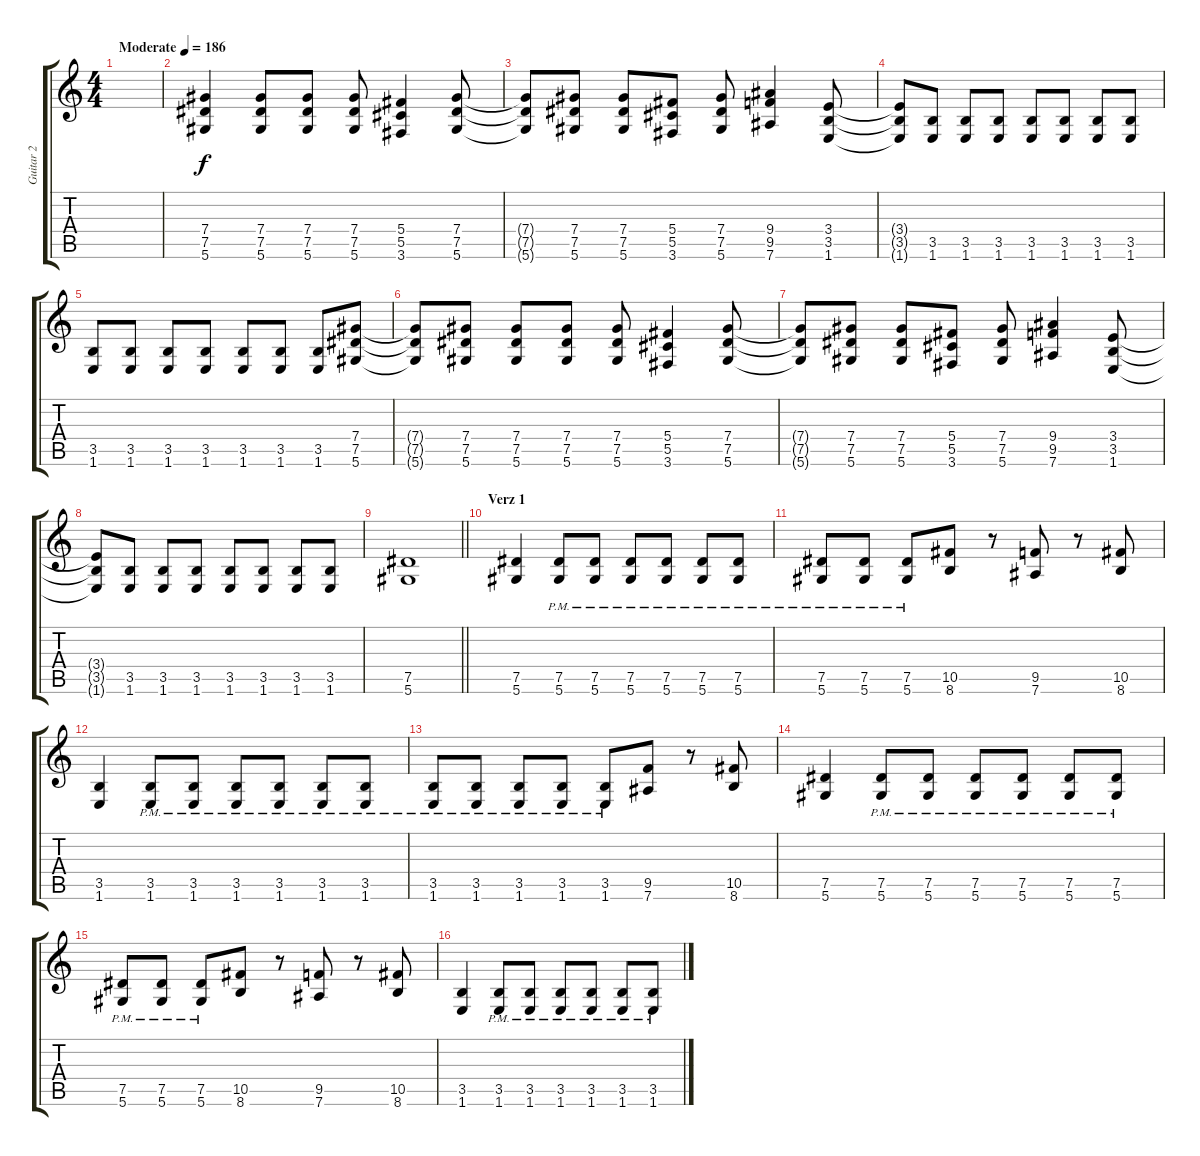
\track ("Guitar 2" "Guitar 2") {instrument distortionguitar}
\staff {score tabs}
\tuning (Eb4 Bb3 Gb3 Db3 Ab2 Eb2) {hide}
\ts (4 4)
\tempo (186 "Moderate")
\clef g2
\ks c
|
(7.4 7.5 5.6).4 (7.4 7.5 5.6).8 (7.4 7.5 5.6).8 (7.4 7.5 5.6).8 (5.4 5.5 3.6).4 (7.4 7.5 5.6).8 |
(7.4{t} 7.5{t} 5.6{t}).8 (7.4 7.5 5.6).8 (7.4 7.5 5.6).8 (5.4 5.5 3.6).8 (7.4 7.5 5.6).8 (9.4 9.5 7.6).4 (3.4 3.5 1.6).8 |
(3.4{t} 3.5{t} 1.6{t}).8 (3.5 1.6).8 (3.5 1.6).8 (3.5 1.6).8 (3.5 1.6).8 (3.5 1.6).8 (3.5 1.6).8 (3.5 1.6).8 |
(3.5 1.6).8 (3.5 1.6).8 (3.5 1.6).8 (3.5 1.6).8 (3.5 1.6).8 (3.5 1.6).8 (3.5 1.6).8 (7.4 7.5 5.6).8 |
(7.4{t} 7.5{t} 5.6{t}).8 (7.4 7.5 5.6).8 (7.4 7.5 5.6).8 (7.4 7.5 5.6).8 (7.4 7.5 5.6).8 (5.4 5.5 3.6).4 (7.4 7.5 5.6).8 |
(7.4{t} 7.5{t} 5.6{t}).8 (7.4 7.5 5.6).8 (7.4 7.5 5.6).8 (5.4 5.5 3.6).8 (7.4 7.5 5.6).8 (9.4 9.5 7.6).4 (3.4 3.5 1.6).8 |
(3.4{t} 3.5{t} 1.6{t}).8 (3.5 1.6).8 (3.5 1.6).8 (3.5 1.6).8 (3.5 1.6).8 (3.5 1.6).8 (3.5 1.6).8 (3.5 1.6).8 |
\barLineRight lightlight
(7.5 5.6).1 |
\section ("" "Verz 1")
(7.5 5.6).4 (7.5{pm} 5.6{pm}).8 (7.5{pm} 5.6{pm}).8 (7.5{pm} 5.6{pm}).8 (7.5{pm} 5.6{pm}).8 (7.5{pm} 5.6{pm}).8 (7.5{pm} 5.6{pm}).8 |
(7.5{pm} 5.6{pm}).8 (7.5{pm} 5.6{pm}).8 (7.5{pm} 5.6{pm}).8 (10.5 8.6).8 r.8 (9.5 7.6).8 r.8 (10.5 8.6).8 |
(3.5 1.6).4 (3.5{pm} 1.6{pm}).8 (3.5{pm} 1.6{pm}).8 (3.5{pm} 1.6{pm}).8 (3.5{pm} 1.6{pm}).8 (3.5{pm} 1.6{pm}).8 (3.5{pm} 1.6{pm}).8 |
(3.5{pm} 1.6{pm}).8 (3.5{pm} 1.6{pm}).8 (3.5{pm} 1.6{pm}).8 (3.5{pm} 1.6{pm}).8 (3.5{pm} 1.6{pm}).8 (9.5 7.6).8 r.8 (10.5 8.6).8 |
(7.5 5.6).4 (7.5{pm} 5.6{pm}).8 (7.5{pm} 5.6{pm}).8 (7.5{pm} 5.6{pm}).8 (7.5{pm} 5.6{pm}).8 (7.5{pm} 5.6{pm}).8 (7.5{pm} 5.6{pm}).8 |
(7.5{pm} 5.6{pm}).8 (7.5{pm} 5.6{pm}).8 (7.5{pm} 5.6{pm}).8 (10.5 8.6).8 r.8 (9.5 7.6).8 r.8 (10.5 8.6).8 |
(3.5 1.6).4 (3.5{pm} 1.6{pm}).8 (3.5{pm} 1.6{pm}).8 (3.5{pm} 1.6{pm}).8 (3.5{pm} 1.6{pm}).8 (3.5{pm} 1.6{pm}).8 (3.5{pm} 1.6{pm}).8
